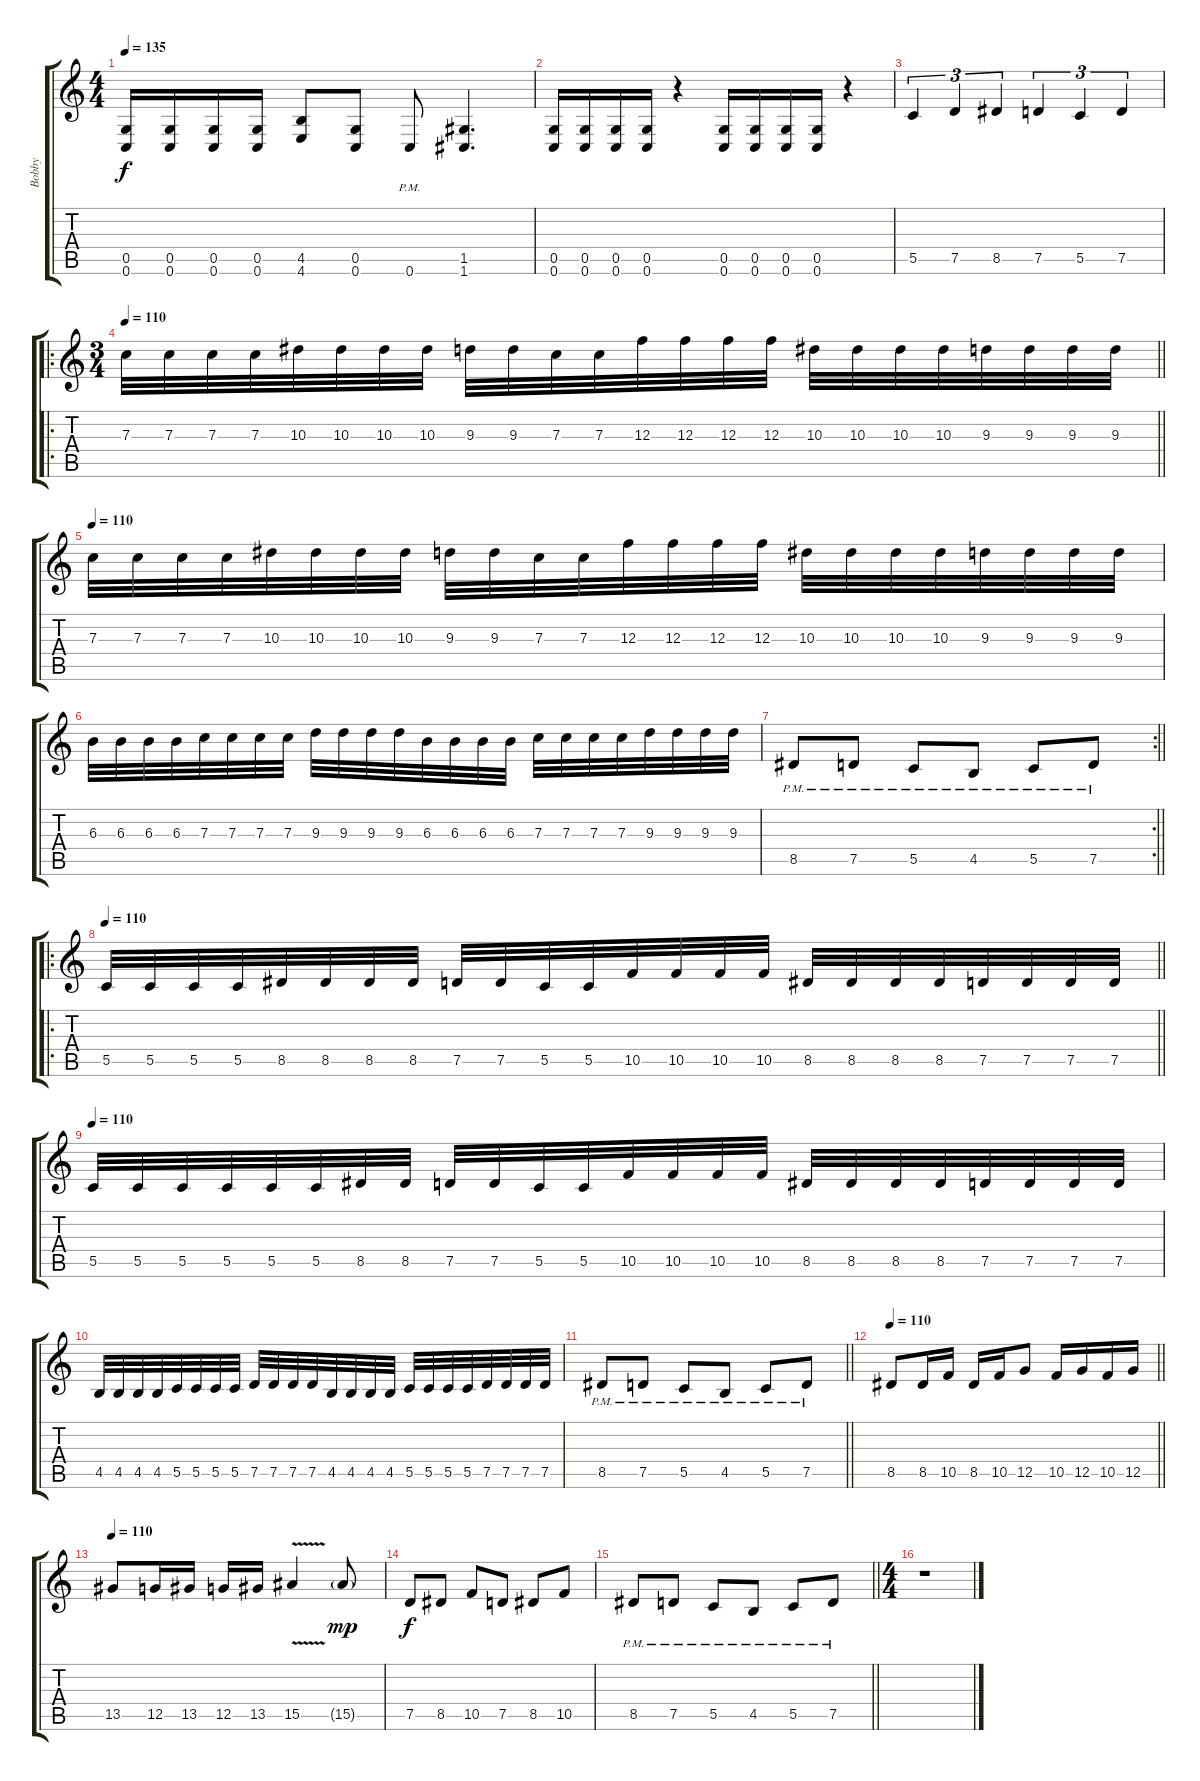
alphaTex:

\track ("Bobby" "Bobby") {instrument distortionguitar}
\staff {score tabs}
\tuning (D4 A3 F3 C3 G2 C2) {hide}
\ts (4 4)
\tempo 135
\clef g2
\ks c
(0.5 0.6).16{dy f} (0.5 0.6).16 (0.5 0.6).16 (0.5 0.6).16 (4.5 4.6).8 (0.5 0.6).8 0.6{pm}.8 (1.5 1.6).4{d} |
(0.5 0.6).16 (0.5 0.6).16 (0.5 0.6).16 (0.5 0.6).16 r.4 (0.5 0.6).16 (0.5 0.6).16 (0.5 0.6).16 (0.5 0.6).16 r.4 |
5.5.4{tu (3 2)} 7.5.4{tu (3 2)} 8.5.4{tu (3 2)} 7.5.4{tu (3 2)} 5.5.4{tu (3 2)} 7.5.4{tu (3 2)} |
\ro
\ts (3 4)
\tempo 110
\barLineRight lightlight
7.3.32 7.3.32 7.3.32 7.3.32 10.3.32 10.3.32 10.3.32 10.3.32 9.3.32 9.3.32 7.3.32 7.3.32 12.3.32 12.3.32 12.3.32 12.3.32 10.3.32 10.3.32 10.3.32 10.3.32 9.3.32 9.3.32 9.3.32 9.3.32 |
\tempo 110
7.3.32 7.3.32 7.3.32 7.3.32 10.3.32 10.3.32 10.3.32 10.3.32 9.3.32 9.3.32 7.3.32 7.3.32 12.3.32 12.3.32 12.3.32 12.3.32 10.3.32 10.3.32 10.3.32 10.3.32 9.3.32 9.3.32 9.3.32 9.3.32 |
6.3.32 6.3.32 6.3.32 6.3.32 7.3.32 7.3.32 7.3.32 7.3.32 9.3.32 9.3.32 9.3.32 9.3.32 6.3.32 6.3.32 6.3.32 6.3.32 7.3.32 7.3.32 7.3.32 7.3.32 9.3.32 9.3.32 9.3.32 9.3.32 |
\rc 2
\barLineRight lightlight
8.5{pm}.8 7.5{pm}.8 5.5{pm}.8 4.5{pm}.8 5.5{pm}.8 7.5{pm}.8 |
\ro
\tempo 110
\barLineRight lightlight
5.5.32 5.5.32 5.5.32 5.5.32 8.5.32 8.5.32 8.5.32 8.5.32 7.5.32 7.5.32 5.5.32 5.5.32 10.5.32 10.5.32 10.5.32 10.5.32 8.5.32 8.5.32 8.5.32 8.5.32 7.5.32 7.5.32 7.5.32 7.5.32 |
\tempo 110
5.5.32 5.5.32 5.5.32 5.5.32 5.5.32 5.5.32 8.5.32 8.5.32 7.5.32 7.5.32 5.5.32 5.5.32 10.5.32 10.5.32 10.5.32 10.5.32 8.5.32 8.5.32 8.5.32 8.5.32 7.5.32 7.5.32 7.5.32 7.5.32 |
4.5.32 4.5.32 4.5.32 4.5.32 5.5.32 5.5.32 5.5.32 5.5.32 7.5.32 7.5.32 7.5.32 7.5.32 4.5.32 4.5.32 4.5.32 4.5.32 5.5.32 5.5.32 5.5.32 5.5.32 7.5.32 7.5.32 7.5.32 7.5.32 |
\barLineRight lightlight
8.5{pm}.8 7.5{pm}.8 5.5{pm}.8 4.5{pm}.8 5.5{pm}.8 7.5{pm}.8 |
\tempo 110
\barLineRight lightlight
8.5.8 8.5.16 10.5.16 8.5.16 10.5.16 12.5.8 10.5.16 12.5.16 10.5.16 12.5.16 |
\tempo 110
13.5.8 12.5.16 13.5.16 12.5.16 13.5.16 15.5{v}.4 15.5{g}.8{dy mp} |
7.5.8{dy f} 8.5.8 10.5.8 7.5.8 8.5.8 10.5.8 |
\barLineRight lightlight
8.5{pm}.8 7.5{pm}.8 5.5{pm}.8 4.5{pm}.8 5.5{pm}.8 7.5{pm}.8 |
\ts (4 4)
r.1
